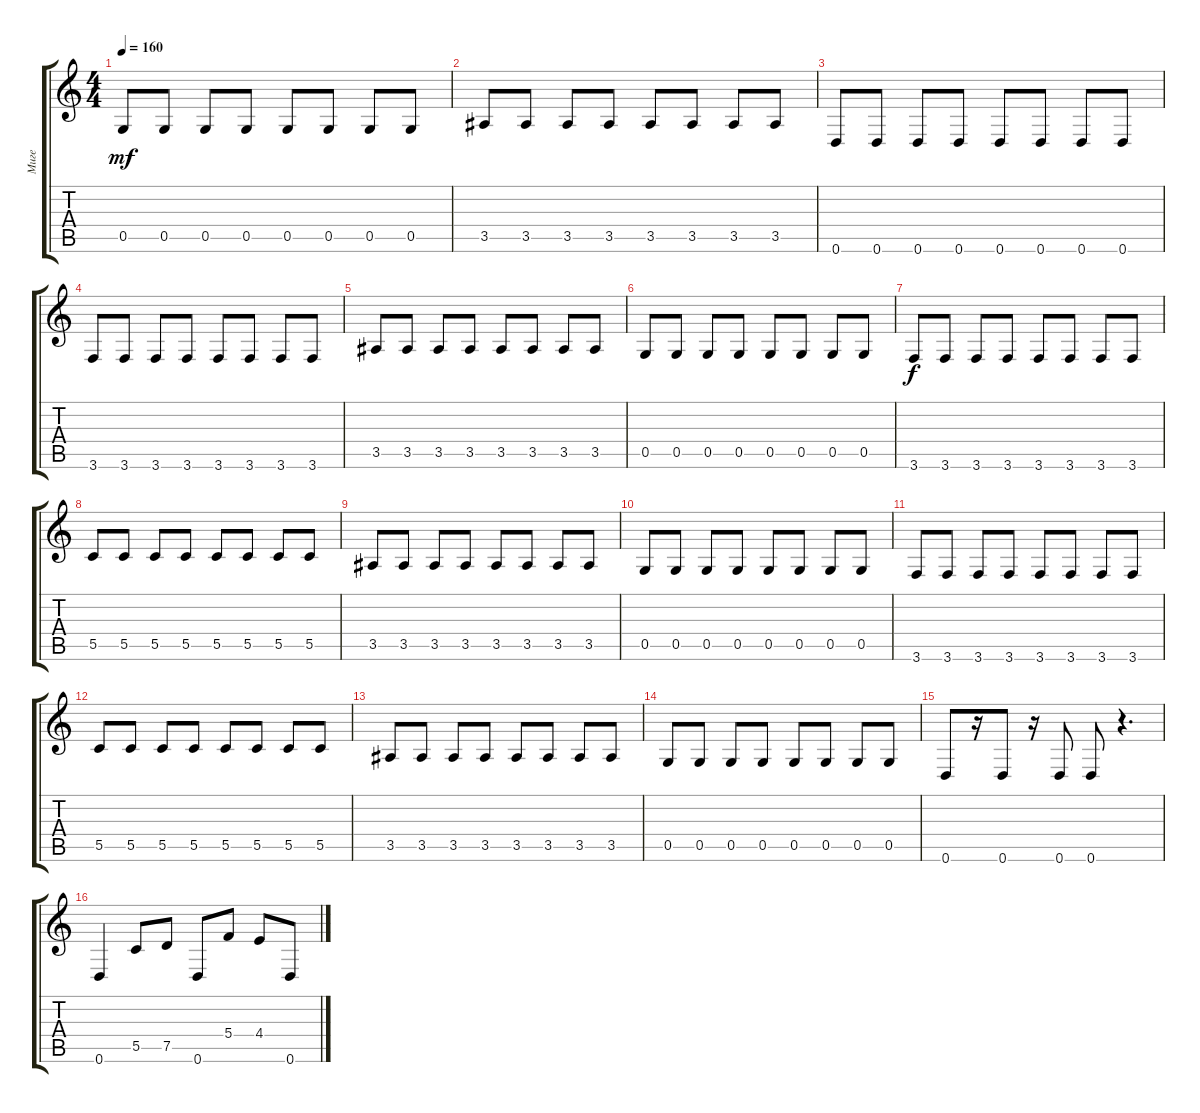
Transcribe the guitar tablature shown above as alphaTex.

\track ("Миге" "Миге") {instrument electricbassfinger}
\staff {score tabs}
\tuning (D4 A3 F3 C3 G2 D2) {hide}
\ts (4 4)
\tempo 160
\clef g2
\ks c
0.5.8{dy mf} 0.5.8 0.5.8 0.5.8 0.5.8 0.5.8 0.5.8 0.5.8 |
3.5.8 3.5.8 3.5.8 3.5.8 3.5.8 3.5.8 3.5.8 3.5.8 |
0.6.8 0.6.8 0.6.8 0.6.8 0.6.8 0.6.8 0.6.8 0.6.8 |
3.6.8 3.6.8 3.6.8 3.6.8 3.6.8 3.6.8 3.6.8 3.6.8 |
3.5.8 3.5.8 3.5.8 3.5.8 3.5.8 3.5.8 3.5.8 3.5.8 |
0.5.8 0.5.8 0.5.8 0.5.8 0.5.8 0.5.8 0.5.8 0.5.8 |
3.6.8{dy f} 3.6.8 3.6.8 3.6.8 3.6.8 3.6.8 3.6.8 3.6.8 |
5.5.8 5.5.8 5.5.8 5.5.8 5.5.8 5.5.8 5.5.8 5.5.8 |
3.5.8 3.5.8 3.5.8 3.5.8 3.5.8 3.5.8 3.5.8 3.5.8 |
0.5.8 0.5.8 0.5.8 0.5.8 0.5.8 0.5.8 0.5.8 0.5.8 |
3.6.8 3.6.8 3.6.8 3.6.8 3.6.8 3.6.8 3.6.8 3.6.8 |
5.5.8 5.5.8 5.5.8 5.5.8 5.5.8 5.5.8 5.5.8 5.5.8 |
3.5.8 3.5.8 3.5.8 3.5.8 3.5.8 3.5.8 3.5.8 3.5.8 |
0.5.8 0.5.8 0.5.8 0.5.8 0.5.8 0.5.8 0.5.8 0.5.8 |
0.6.8 r.16 0.6.8 r.16 0.6.8 0.6.8 r.4{d} |
0.6.4 5.5.8 7.5.8 0.6.8 5.4.8 4.4.8 0.6.8
